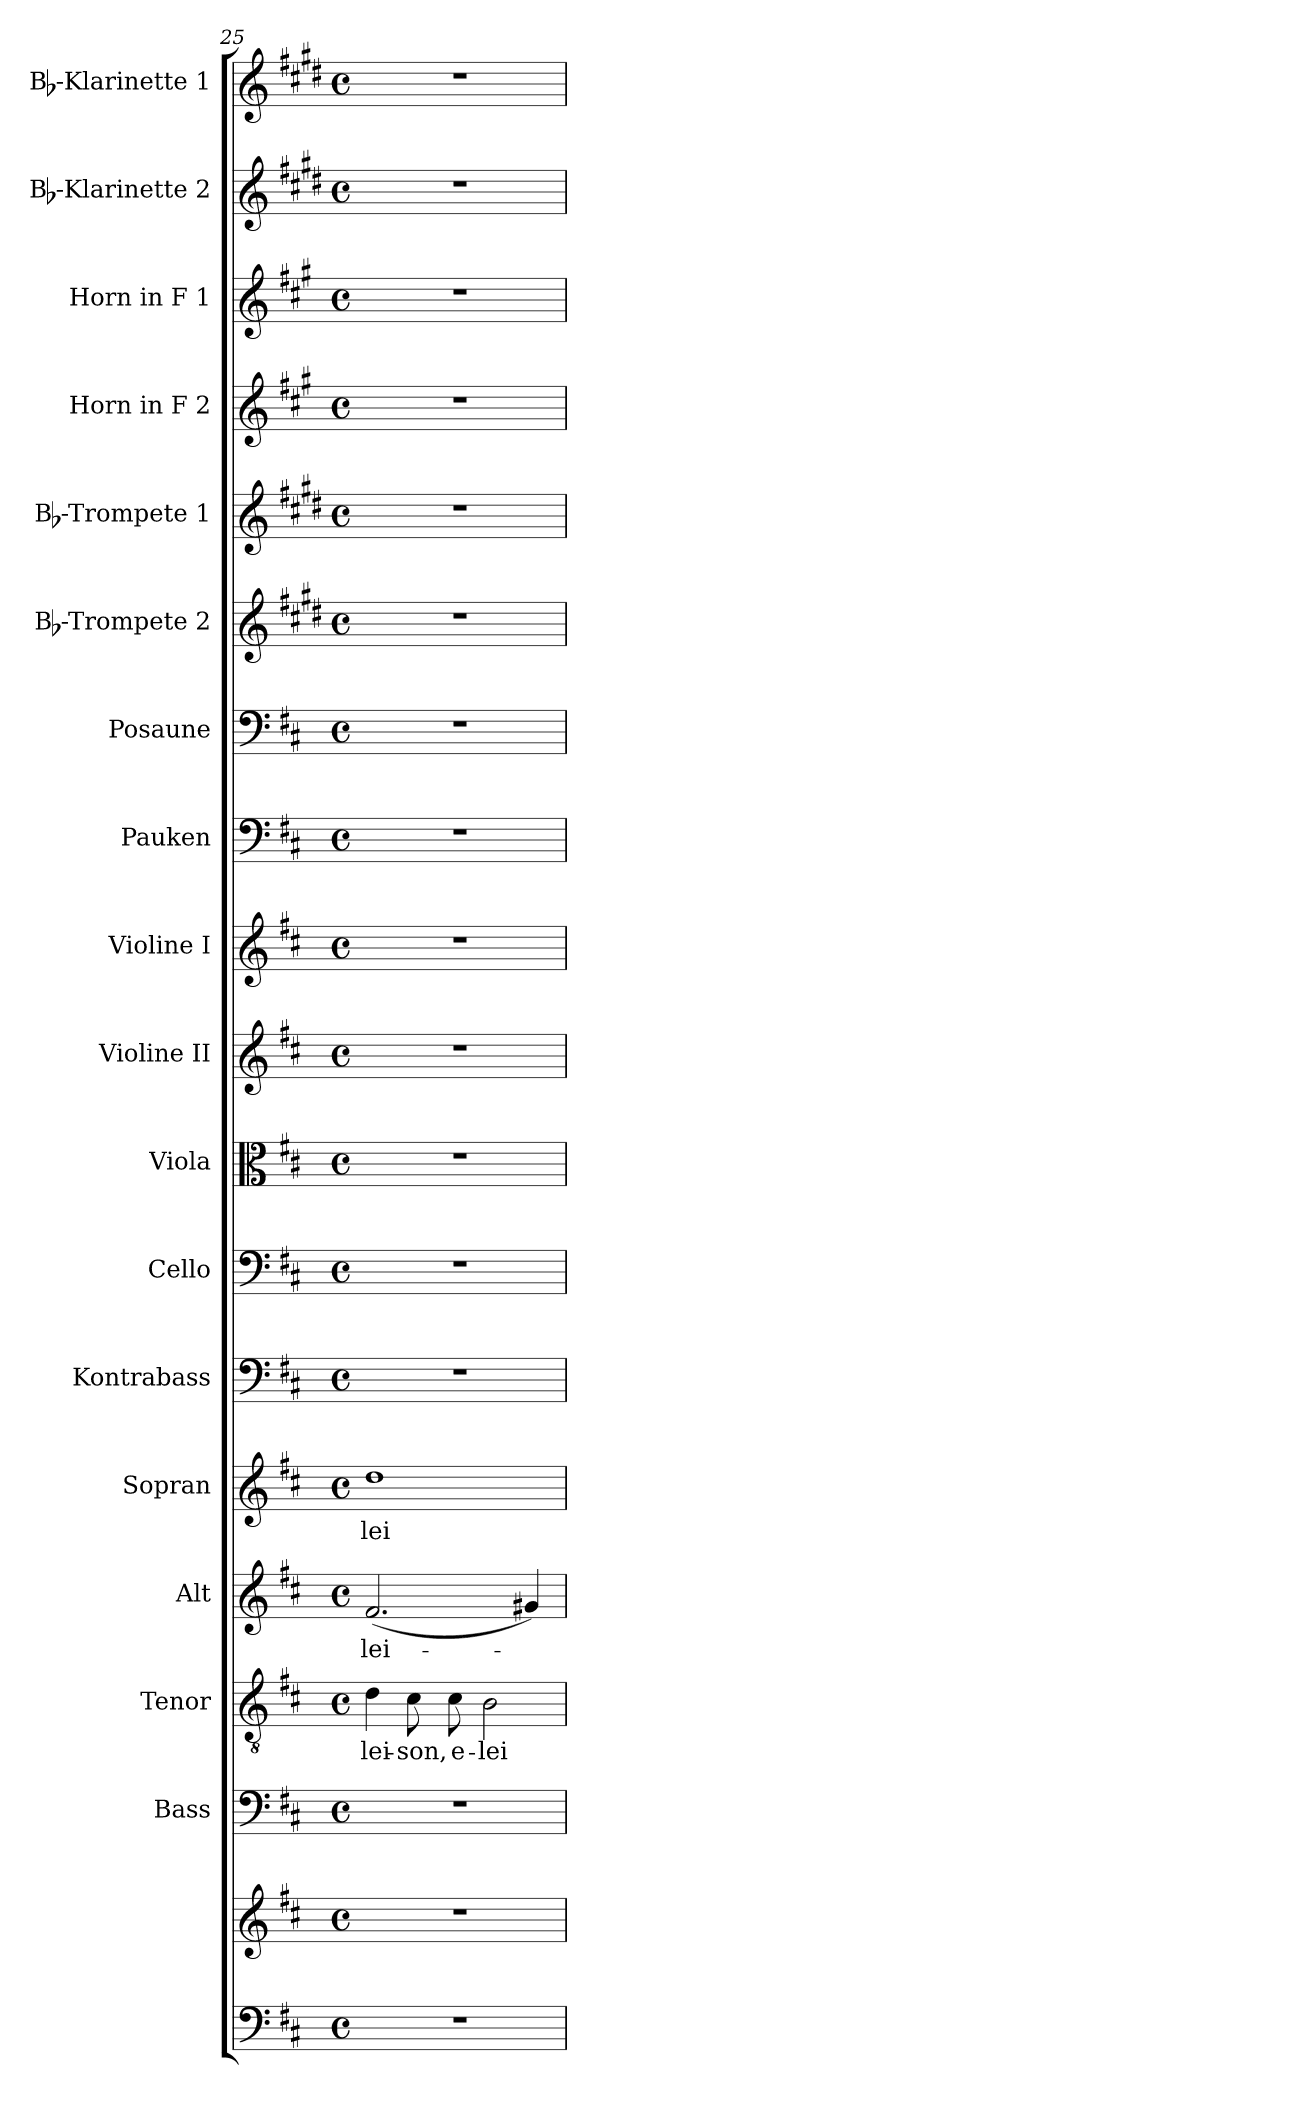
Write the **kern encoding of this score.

**kern	**kern	**kern	**kern	**text	**kern	**text	**kern	**text	**kern	**kern	**kern	**kern	**kern	**kern	**kern	**kern	**kern	**kern	**kern	**kern	**kern
*part18	*part18	*part17	*part16	*part16	*part15	*part15	*part14	*part14	*part13	*part12	*part11	*part10	*part9	*part8	*part7	*part6	*part5	*part4	*part3	*part2	*part1
*staff19	*staff18	*staff17	*staff16	*staff16	*staff15	*staff15	*staff14	*staff14	*staff13	*staff12	*staff11	*staff10	*staff9	*staff8	*staff7	*staff6	*staff5	*staff4	*staff3	*staff2	*staff1
*	*	*I"Bass	*I"Tenor	*	*I"Alt	*	*I"Sopran	*	*I"Kontrabass	*I"Cello	*I"Viola	*I"Violine II	*I"Violine I	*I"Pauken	*I"Posaune	*I"Bb-Trompete 2	*I"Bb-Trompete 1	*I"Horn in F 2	*I"Horn in F 1	*I"Bb-Klarinette 2	*I"Bb-Klarinette 1
*	*	*I'B.	*I'T.	*	*I'A.	*	*I'S.	*	*I'Kb.	*	*I'Vla.	*I'Vl. II	*I'Vl. I	*I'Pk.	*I'Pos.	*I'Bb Trp. 2	*I'Bb Trp. 1	*	*	*I'Bb Kl. 2	*I'Bb Kl. 1
*clefF4	*clefG2	*clefF4	*clefGv2	*	*clefG2	*	*clefG2	*	*clefF4	*clefF4	*clefC3	*clefG2	*clefG2	*clefF4	*clefF4	*clefG2	*clefG2	*clefG2	*clefG2	*clefG2	*clefG2
*	*	*	*	*	*	*	*	*	*ITrd7c12	*	*	*	*	*	*	*ITrd1c2	*ITrd1c2	*ITrd4c7	*ITrd4c7	*ITrd1c2	*ITrd1c2
*k[f#c#]	*k[f#c#]	*k[f#c#]	*k[f#c#]	*	*k[f#c#]	*	*k[f#c#]	*	*k[f#c#]	*k[f#c#]	*k[f#c#]	*k[f#c#]	*k[f#c#]	*k[f#c#]	*k[f#c#]	*k[f#c#]	*k[f#c#]	*k[f#c#]	*k[f#c#]	*k[f#c#]	*k[f#c#]
*D:	*D:	*D:	*D:	*	*D:	*	*D:	*	*D:	*D:	*D:	*D:	*D:	*D:	*D:	*D:	*D:	*D:	*D:	*D:	*D:
*M4/4	*M4/4	*M4/4	*M4/4	*	*M4/4	*	*M4/4	*	*M4/4	*M4/4	*M4/4	*M4/4	*M4/4	*M4/4	*M4/4	*M4/4	*M4/4	*M4/4	*M4/4	*M4/4	*M4/4
*met(c)	*met(c)	*met(c)	*met(c)	*	*met(c)	*	*met(c)	*	*met(c)	*met(c)	*met(c)	*met(c)	*met(c)	*met(c)	*met(c)	*met(c)	*met(c)	*met(c)	*met(c)	*met(c)	*met(c)
=25	=25	=25	=25	=25	=25	=25	=25	=25	=25	=25	=25	=25	=25	=25	=25	=25	=25	=25	=25	=25	=25
!	!	!	!	!LO:LY:b	!	!LO:LY:b	!	!LO:LY:b	!	!	!	!	!	!	!	!	!	!	!	!	!
1r	1r	1r	4d\	-lei-	(<2.f#/	-lei-	1dd	-lei-	1r	1r	1r	1r	1r	1r	1r	1r	1r	1r	1r	1r	1r
!	!	!	!	!LO:LY:b	!	!	!	!	!	!	!	!	!	!	!	!	!	!	!	!	!
.	.	.	8c#\	-son,	.	.	.	.	.	.	.	.	.	.	.	.	.	.	.	.	.
!	!	!	!	!LO:LY:b	!	!	!	!	!	!	!	!	!	!	!	!	!	!	!	!	!
.	.	.	8c#\	e-	.	.	.	.	.	.	.	.	.	.	.	.	.	.	.	.	.
!	!	!	!	!LO:LY:b	!	!	!	!	!	!	!	!	!	!	!	!	!	!	!	!	!
.	.	.	2B\	-lei-	.	.	.	.	.	.	.	.	.	.	.	.	.	.	.	.	.
.	.	.	.	.	4g#X/)	.	.	.	.	.	.	.	.	.	.	.	.	.	.	.	.
=	=	=	=	=	=	=	=	=	=	=	=	=	=	=	=	=	=	=	=	=	=
*-	*-	*-	*-	*-	*-	*-	*-	*-	*-	*-	*-	*-	*-	*-	*-	*-	*-	*-	*-	*-	*-
